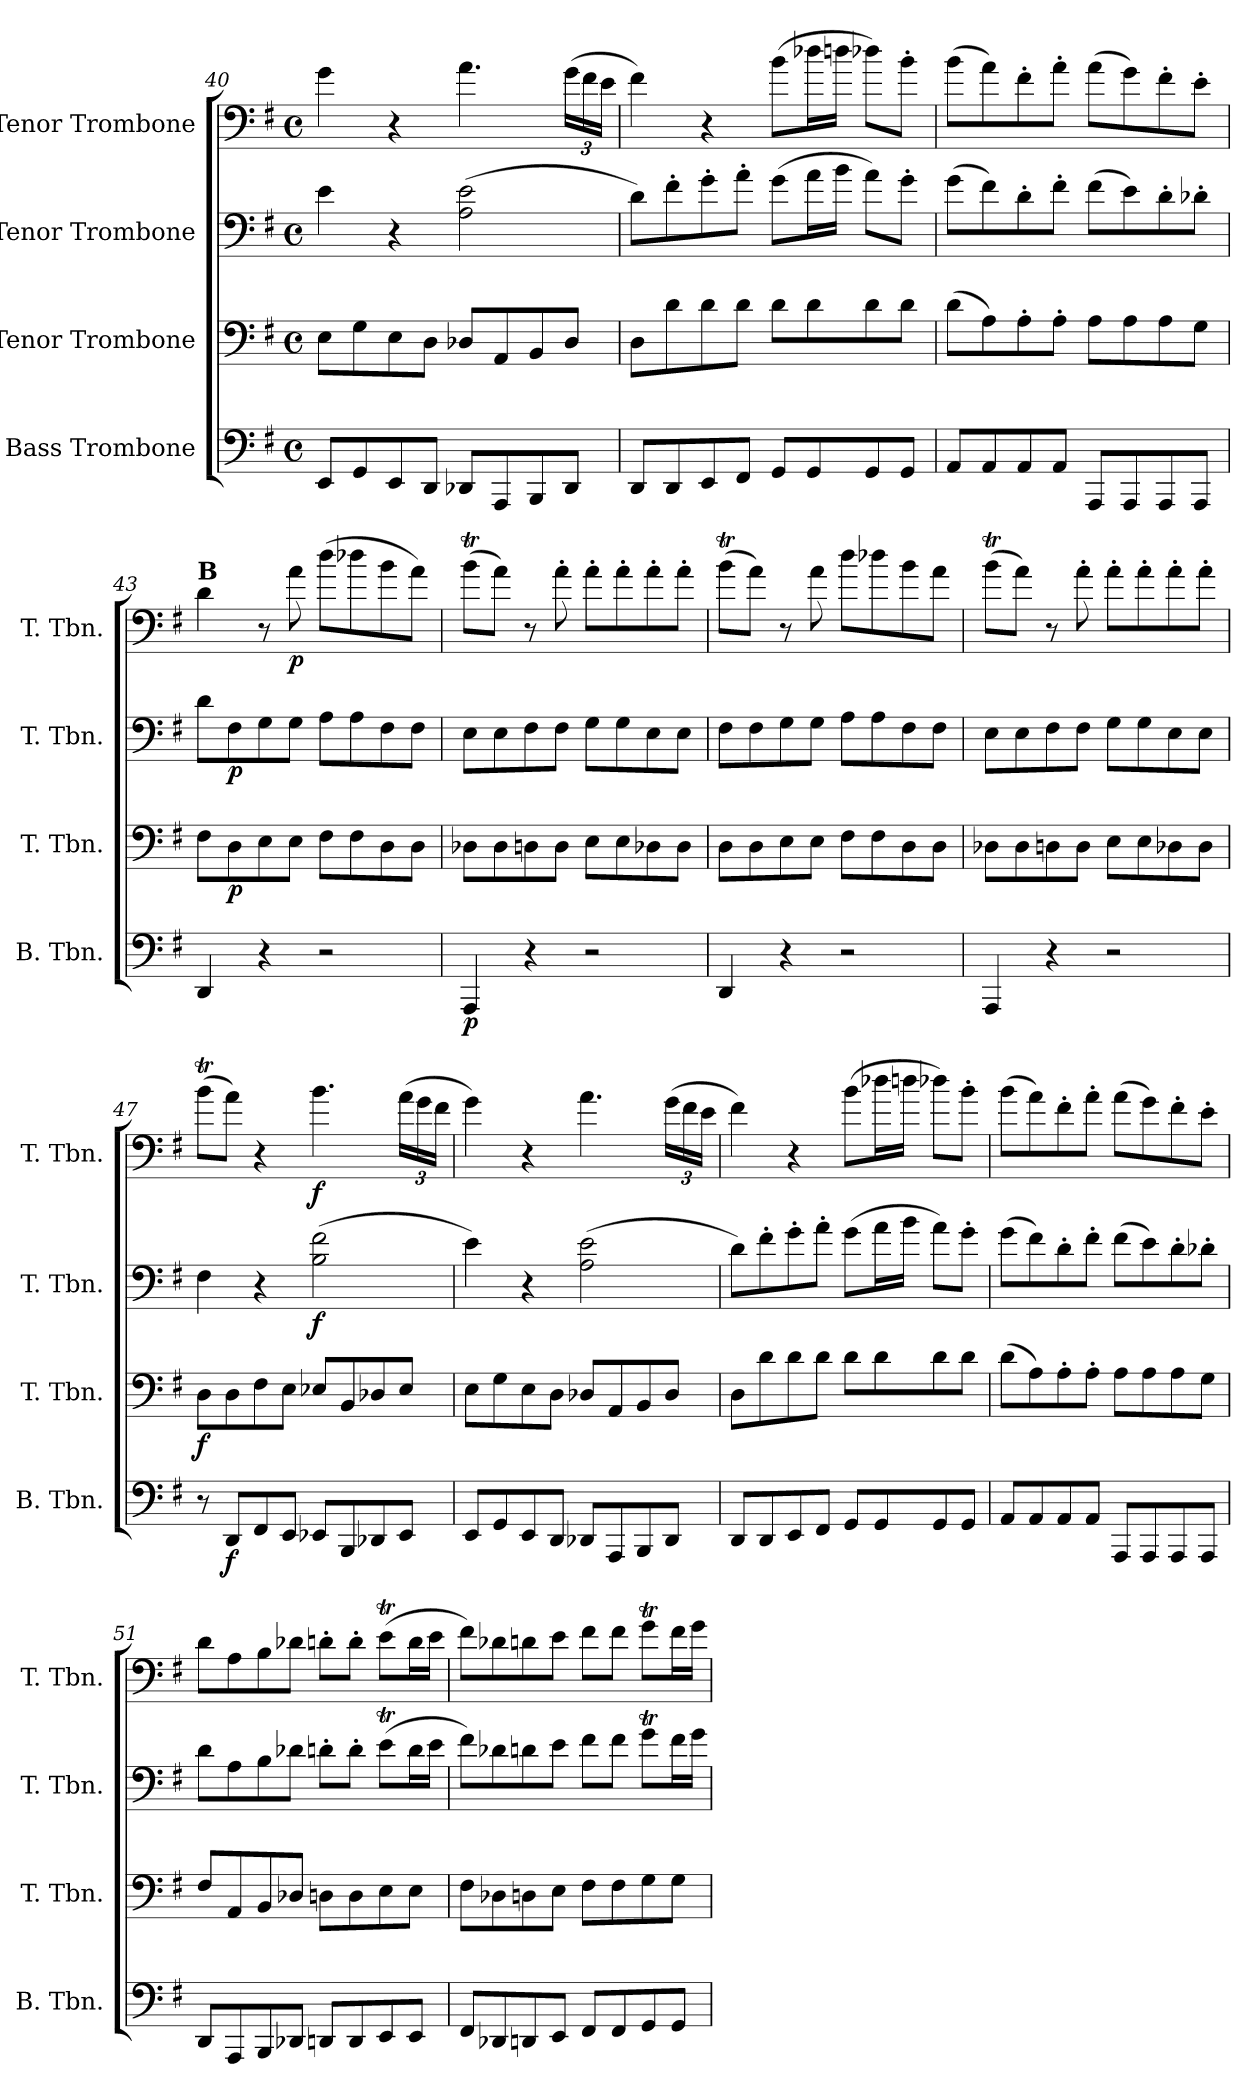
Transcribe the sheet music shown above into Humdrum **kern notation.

**kern	**dynam	**kern	**dynam	**kern	**dynam	**kern	**dynam
*part4	*part4	*part3	*part3	*part2	*part2	*part1	*part1
*staff4	*staff4	*staff3	*staff3	*staff2	*staff2	*staff1	*staff1
*I"Bass Trombone	*	*I"Tenor Trombone	*	*I"Tenor Trombone	*	*I"Tenor Trombone	*
*I'B. Tbn.	*	*I'T. Tbn.	*	*I'T. Tbn.	*	*I'T. Tbn.	*
*clefF4	*	*clefF4	*	*clefF4	*	*clefF4	*
*k[f#]	*	*k[f#]	*	*k[f#]	*	*k[f#]	*
*M4/4	*	*M4/4	*	*M4/4	*	*M4/4	*
*met(c)	*	*met(c)	*	*met(c)	*	*met(c)	*
=40	=40	=40	=40	=40	=40	=40	=40
8EE/L	.	8E\L	.	4e\	.	4g\	.
8GG/	.	8G\	.	.	.	.	.
8EE/	.	8E\	.	4r	.	4r	.
8DD/J	.	8D\J	.	.	.	.	.
8DD-X/L	.	8D-X/L	.	(>2A\ 2e\	.	4.a\	.
8AAA/	.	8AA/	.	.	.	.	.
8BBB/	.	8BB/	.	.	.	.	.
*	*	*	*	*	*	*Xbrackettup	*
8DD-/J	.	8D-/J	.	.	.	(>24g\LL	.
.	.	.	.	.	.	24f#\	.
.	.	.	.	.	.	24e\JJ	.
!!LO:LB:g=z
=41	=41	=41	=41	=41	=41	=41	=41
8DD/L	.	8D\L	.	8d\L)	.	4f#\)	.
8DD/	.	8d\	.	8f#'\	.	.	.
8EE/	.	8d\	.	8g'\	.	4r	.
8FF#/J	.	8d\J	.	8a'\J	.	.	.
8GG/L	.	8d\L	.	(>8g\L	.	(>8b\L	.
8GG/	.	8d\	.	16a\L	.	16dd-X\L	.
.	.	.	.	16b\JJ	.	16ddn\JJ	.
8GG/	.	8d\	.	8a\L)	.	8dd-X\L)	.
8GG/J	.	8d\J	.	8g'\J	.	8b'\J	.
=42	=42	=42	=42	=42	=42	=42	=42
8AA/L	.	(>8d\L	.	(>8g\L	.	(>8b\L	.
8AA/	.	8A\)	.	8f#\)	.	8a\)	.
8AA/	.	8A'\	.	8d'\	.	8f#'\	.
8AA/J	.	8A'\J	.	8f#'\J	.	8a'\J	.
8AAA/L	.	8A\L	.	(>8f#\L	.	(>8a\L	.
8AAA/	.	8A\	.	8e\)	.	8g\)	.
8AAA/	.	8A\	.	8d'\	.	8f#'\	.
8AAA/J	.	8G\J	.	8d-X'\J	.	8e'\J	.
=43	=43	=43	=43	=43	=43	=43	=43
!	!	!	!	!	!	!LO:TX:a:B:t=B	!
4DD/	.	8F#\L	.	8d\L	.	4d\	.
!	!	!	!LO:DY:b	!	!LO:DY:b	!	!
.	.	8D\	p	8F#\	p	.	.
4r	.	8E\	.	8G\	.	8r	.
!	!	!	!	!	!	!	!LO:DY:b
.	.	8E\J	.	8G\J	.	8a\	p
2r	.	8F#\L	.	8A\L	.	(>8dd\L	.
.	.	8F#\	.	8A\	.	8dd-X\	.
.	.	8D\	.	8F#\	.	8b\	.
.	.	8D\J	.	8F#\J	.	8a\J)	.
!!LO:PB:g=z
=44	=44	=44	=44	=44	=44	=44	=44
!	!LO:DY:b	!	!	!	!	!	!
4AAA/	p	8D-X\L	.	8E\L	.	(>8bt\L	.
.	.	8D-\	.	8E\	.	8a\J)	.
4r	.	8Dn\	.	8F#\	.	8r	.
.	.	8D\J	.	8F#\J	.	8a'\	.
2r	.	8E\L	.	8G\L	.	8a'\L	.
.	.	8E\	.	8G\	.	8a'\	.
.	.	8D-X\	.	8E\	.	8a'\	.
.	.	8D-\J	.	8E\J	.	8a'\J	.
=45	=45	=45	=45	=45	=45	=45	=45
4DD/	.	8D\L	.	8F#\L	.	(>8bt\L	.
.	.	8D\	.	8F#\	.	8a\J)	.
4r	.	8E\	.	8G\	.	8r	.
.	.	8E\J	.	8G\J	.	8a\	.
2r	.	8F#\L	.	8A\L	.	8dd\L	.
.	.	8F#\	.	8A\	.	8dd-X\	.
.	.	8D\	.	8F#\	.	8b\	.
.	.	8D\J	.	8F#\J	.	8a\J	.
=46	=46	=46	=46	=46	=46	=46	=46
4AAA/	.	8D-X\L	.	8E\L	.	(>8bt\L	.
.	.	8D-\	.	8E\	.	8a\J)	.
4r	.	8Dn\	.	8F#\	.	8r	.
.	.	8D\J	.	8F#\J	.	8a'\	.
2r	.	8E\L	.	8G\L	.	8a'\L	.
.	.	8E\	.	8G\	.	8a'\	.
.	.	8D-X\	.	8E\	.	8a'\	.
.	.	8D-\J	.	8E\J	.	8a'\J	.
!!LO:LB:g=z
=47	=47	=47	=47	=47	=47	=47	=47
!	!	!	!LO:DY:b	!	!	!	!
8r	.	8D\L	f	4F#\	.	(>8bt\L	.
!	!LO:DY:b	!	!	!	!	!	!
8DD/L	f	8D\	.	.	.	8a\J)	.
8FF#/	.	8F#\	.	4r	.	4r	.
8EE/J	.	8E\J	.	.	.	.	.
!	!	!	!	!	!LO:DY:b	!	!LO:DY:b
8EE-X/L	.	8E-X/L	.	(>2B\ 2f#\	f	4.b\	f
8BBB/	.	8BB/	.	.	.	.	.
8DD-X/	.	8D-X/	.	.	.	.	.
8EE-/J	.	8E-/J	.	.	.	(>24a\LL	.
.	.	.	.	.	.	24g\	.
.	.	.	.	.	.	24f#\JJ	.
=48	=48	=48	=48	=48	=48	=48	=48
8EE/L	.	8E\L	.	4e\)	.	4g\)	.
8GG/	.	8G\	.	.	.	.	.
8EE/	.	8E\	.	4r	.	4r	.
8DD/J	.	8D\J	.	.	.	.	.
8DD-X/L	.	8D-X/L	.	(>2A\ 2e\	.	4.a\	.
8AAA/	.	8AA/	.	.	.	.	.
8BBB/	.	8BB/	.	.	.	.	.
8DD-/J	.	8D-/J	.	.	.	(>24g\LL	.
.	.	.	.	.	.	24f#\	.
.	.	.	.	.	.	24e\JJ	.
=49	=49	=49	=49	=49	=49	=49	=49
8DD/L	.	8D\L	.	8d\L)	.	4f#\)	.
8DD/	.	8d\	.	8f#'\	.	.	.
8EE/	.	8d\	.	8g'\	.	4r	.
8FF#/J	.	8d\J	.	8a'\J	.	.	.
8GG/L	.	8d\L	.	(>8g\L	.	(>8b\L	.
8GG/	.	8d\	.	16a\L	.	16dd-X\L	.
.	.	.	.	16b\JJ	.	16ddn\JJ	.
8GG/	.	8d\	.	8a\L)	.	8dd-X\L)	.
8GG/J	.	8d\J	.	8g'\J	.	8b'\J	.
!!LO:LB:g=z
=50	=50	=50	=50	=50	=50	=50	=50
8AA/L	.	(>8d\L	.	(>8g\L	.	(>8b\L	.
8AA/	.	8A\)	.	8f#\)	.	8a\)	.
8AA/	.	8A'\	.	8d'\	.	8f#'\	.
8AA/J	.	8A'\J	.	8f#'\J	.	8a'\J	.
8AAA/L	.	8A\L	.	(>8f#\L	.	(>8a\L	.
8AAA/	.	8A\	.	8e\)	.	8g\)	.
8AAA/	.	8A\	.	8d'\	.	8f#'\	.
8AAA/J	.	8G\J	.	8d-X'\J	.	8e'\J	.
=51	=51	=51	=51	=51	=51	=51	=51
8DD/L	.	8F#/L	.	8d\L	.	8d\L	.
8AAA/	.	8AA/	.	8A\	.	8A\	.
8BBB/	.	8BB/	.	8B\	.	8B\	.
8DD-X/J	.	8D-X/J	.	8d-X\J	.	8d-X\J	.
8DDn/L	.	8Dn\L	.	8dn'\L	.	8dn'\L	.
8DD/	.	8D\	.	8d'\J	.	8d'\J	.
8EE/	.	8E\	.	(>8eT\L	.	(>8eT\L	.
8EE/J	.	8E\J	.	16d\L	.	16d\L	.
.	.	.	.	16e\JJ	.	16e\JJ	.
=52	=52	=52	=52	=52	=52	=52	=52
8FF#/L	.	8F#\L	.	8f#\L)	.	8f#\L)	.
8DD-X/	.	8D-X\	.	8d-X\	.	8d-X\	.
8DDn/	.	8Dn\	.	8dn\	.	8dn\	.
8EE/J	.	8E\J	.	8e\J	.	8e\J	.
8FF#/L	.	8F#\L	.	8f#\L	.	8f#\L	.
8FF#/	.	8F#\	.	8f#\J	.	8f#\J	.
8GG/	.	8G\	.	8gT\L	.	8gT\L	.
8GG/J	.	8G\J	.	16f#\L	.	16f#\L	.
.	.	.	.	16g\JJ	.	16g\JJ	.
=	=	=	=	=	=	=	=
*-	*-	*-	*-	*-	*-	*-	*-
